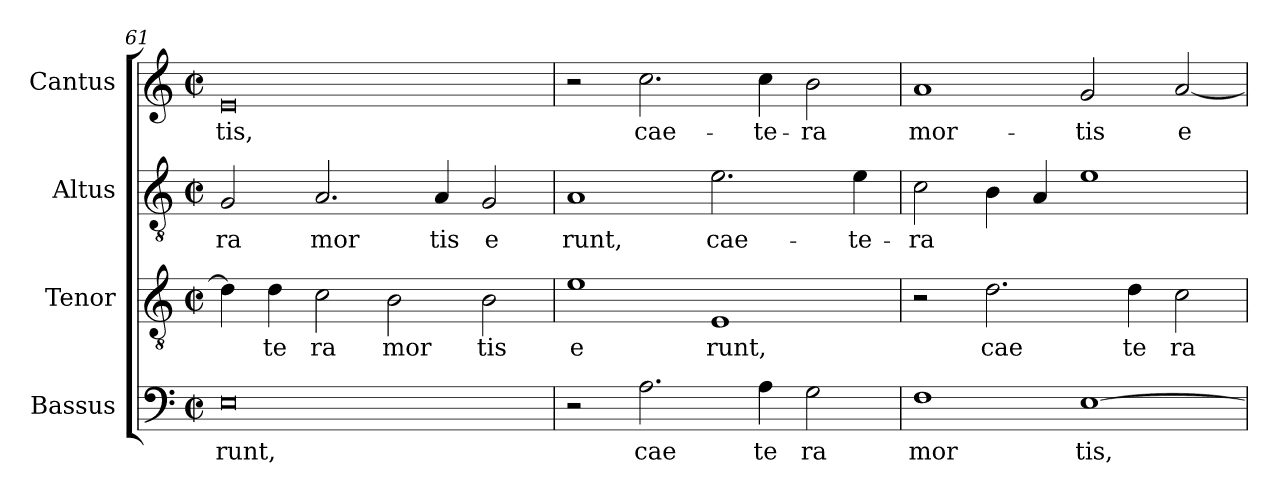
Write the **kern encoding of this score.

**kern	**text	**kern	**text	**kern	**text	**kern	**text
*part4	*part4	*part3	*part3	*part2	*part2	*part1	*part1
*staff4	*staff4	*staff3	*staff3	*staff2	*staff2	*staff1	*staff1
*I"Bassus	*	*I"Tenor	*	*I"Altus	*	*I"Cantus	*
*clefF4	*	*clefGv2	*	*clefGv2	*	*clefG2	*
*k[]	*	*k[]	*	*k[]	*	*k[]	*
*C:	*	*C:	*	*C:	*	*C:	*
*M2/2	*	*M2/2	*	*M2/2	*	*M2/2	*
*met(c|)	*	*met(c|)	*	*met(c|)	*	*met(c|)	*
=61	=61	=61	=61	=61	=61	=61	=61
!	!LO:LY:b	!	!LO:LY:b	!	!LO:LY:b	!	!LO:LY:b
0E	-runt,	4d\]	.	2G/	ra	0e	-tis,
!	!	!	!LO:LY:b	!	!	!	!
.	.	4d\	te	.	.	.	.
!	!	!	!LO:LY:b	!	!LO:LY:b	!	!
.	.	2c\	ra	2.A/	mor	.	.
!	!	!	!LO:LY:b	!	!	!	!
.	.	2B\	mor	.	.	.	.
!	!	!	!	!	!LO:LY:b	!	!
.	.	.	.	4A/	tis	.	.
!	!	!	!LO:LY:b	!	!LO:LY:b	!	!
.	.	2B\	tis	2G/	e	.	.
!!LO:PB:g=z
=62	=62	=62	=62	=62	=62	=62	=62
!	!	!	!LO:LY:b	!	!LO:LY:b	!	!
2r	.	1e	e	1A	runt,	2r	.
!	!LO:LY:b	!	!	!	!	!	!LO:LY:b
2.A\	cae	.	.	.	.	2.cc\	cae-
!	!	!	!LO:LY:b	!	!LO:LY:b	!	!
.	.	1E	runt,	2.e\	cae-	.	.
!	!LO:LY:b	!	!	!	!	!	!LO:LY:b
4A\	te	.	.	.	.	4cc\	-te-
!	!LO:LY:b	!	!	!	!	!	!LO:LY:b
2G\	ra	.	.	.	.	2b\	-ra
!	!	!	!	!	!LO:LY:b	!	!
.	.	.	.	4e\	-te-	.	.
=63	=63	=63	=63	=63	=63	=63	=63
!	!LO:LY:b	!	!	!	!LO:LY:b	!	!LO:LY:b
1F	mor	2r	.	2c\	-ra	1a	mor-
!	!	!	!LO:LY:b	!	!LO:LY:b	!	!
.	.	2.d\	cae	4B\	.	.	.
!	!	!	!	!	!LO:LY:b	!	!
.	.	.	.	4A/	.	.	.
!	!LO:LY:b	!	!	!	!LO:LY:b	!	!LO:LY:b
[>1E	tis,	.	.	1e	.	2g/	-tis
!	!	!	!LO:LY:b	!	!	!	!
.	.	4d\	te	.	.	.	.
!	!	!	!LO:LY:b	!	!	!	!LO:LY:b
.	.	2c\	ra	.	.	[<2a/	e-
=	=	=	=	=	=	=	=
*-	*-	*-	*-	*-	*-	*-	*-
